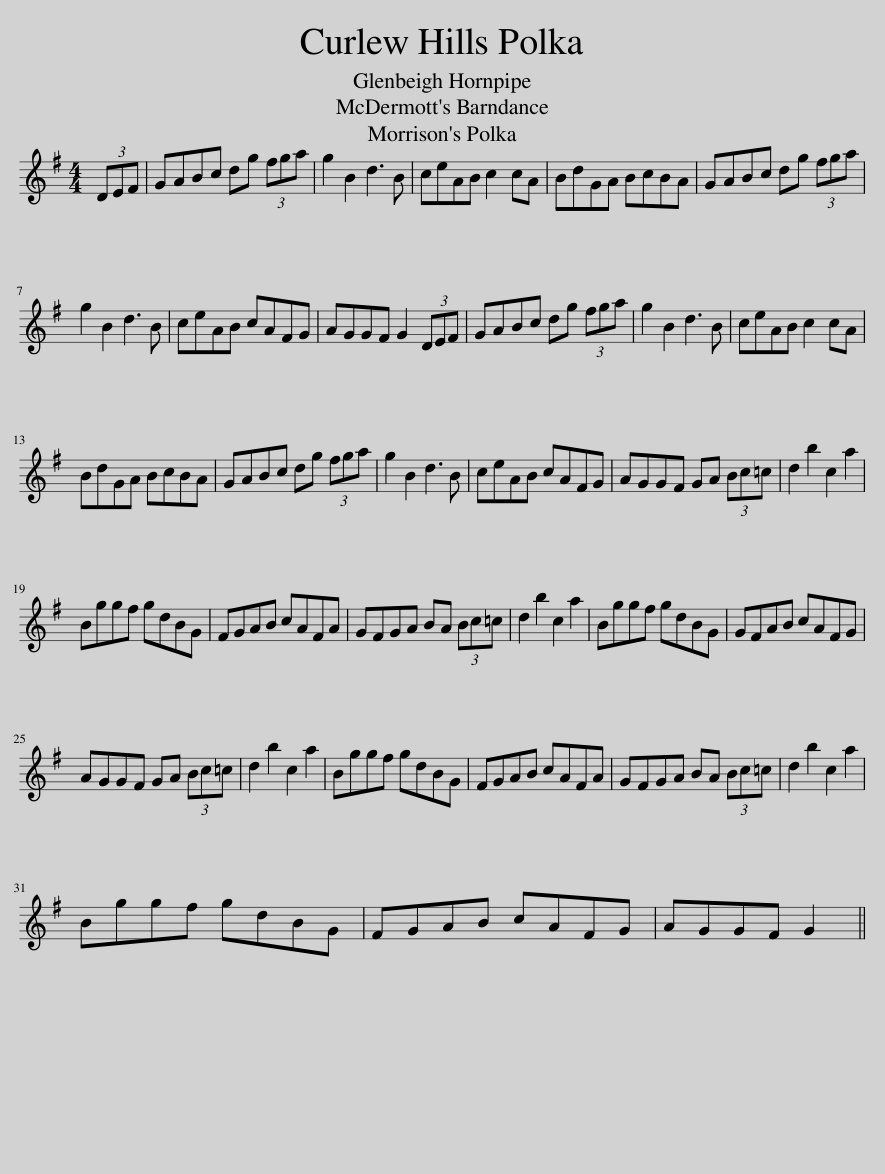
X:1
L:1/8
M:4/4
I:linebreak $
K:G
V:1 treble
V:1
 (3DEF | GABc dg (3fga | g2 B2 d3 B | ceAB c2 cA | BdGA BcBA | %5
 GABc dg (3fga |$ g2 B2 d3 B | ceAB cAFG | AGGF G2 (3DEF | GABc dg (3fga | %10
 g2 B2 d3 B | ceAB c2 cA |$ BdGA BcBA | GABc dg (3fga | g2 B2 d3 B | %15
 ceAB cAFG | AGGF GA (3Bc=c | d2 b2 c2 a2 |$ Bggf gdBG | FGAB cAFA | %20
 GFGA BA (3Bc=c | d2 b2 c2 a2 | Bggf gdBG | GFAB cAFG |$ AGGF GA (3Bc=c | %25
 d2 b2 c2 a2 | Bggf gdBG | FGAB cAFA | GFGA BA (3Bc=c | d2 b2 c2 a2 |$ %30
 Bggf gdBG | FGAB cAFG | AGGF G2 || %33
